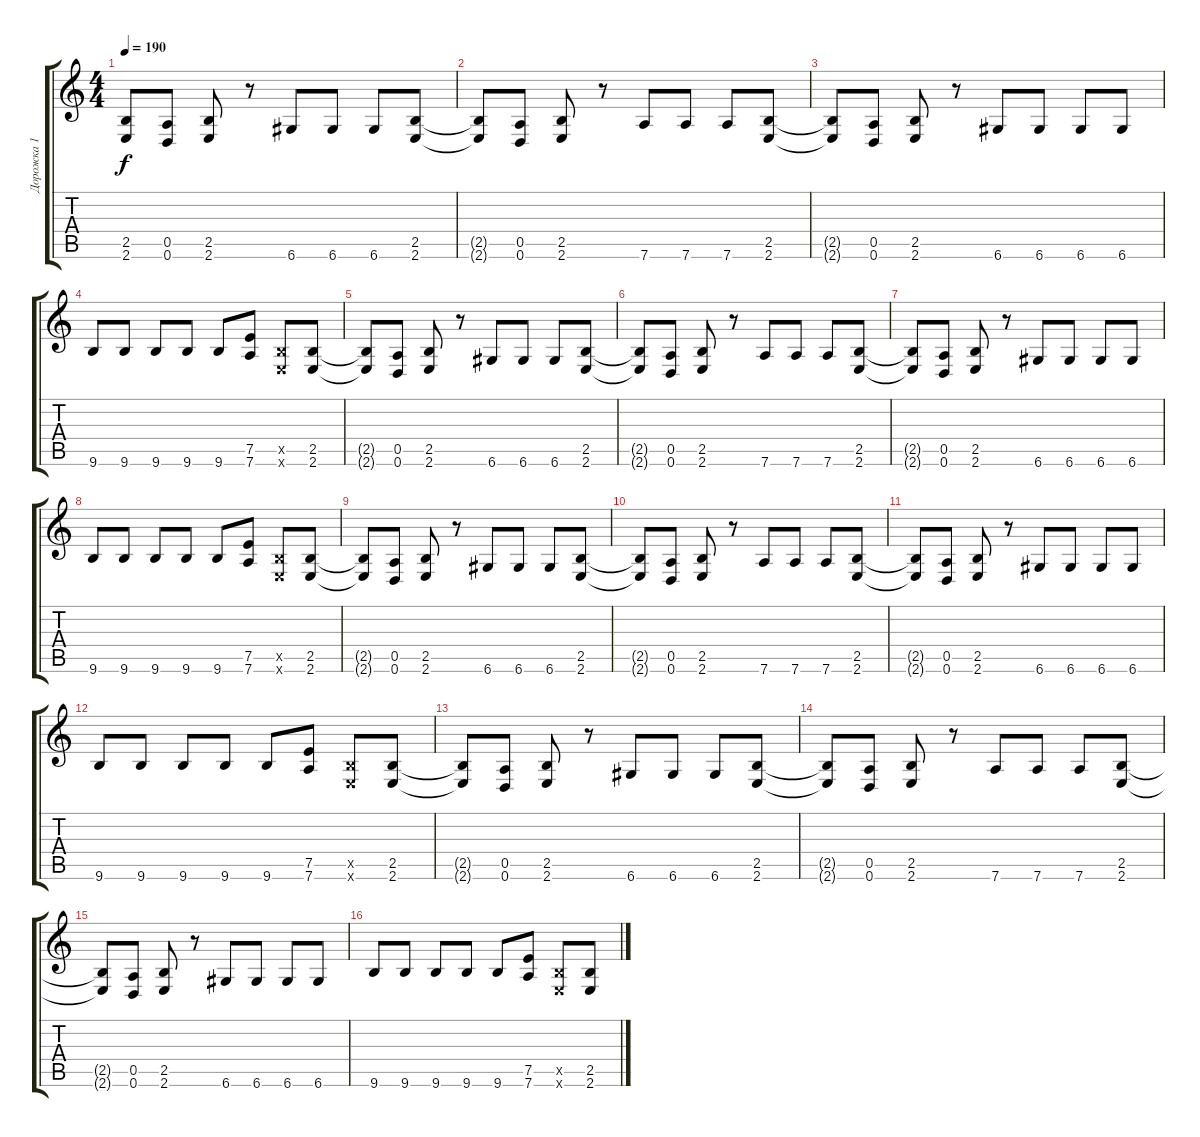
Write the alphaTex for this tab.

\track ("Дорожка 1" "Дорожка 1") {instrument distortionguitar}
\staff {score tabs}
\tuning (E4 B3 G3 D3 A2 D2) {hide}
\ts (4 4)
\tempo 190
\clef g2
\ks c
(2.5{t} 2.6{t}).8{dy f} (0.5 0.6).8 (2.5 2.6).8 r.8 6.6.8 6.6.8 6.6.8 (2.5 2.6).8 |
(2.5{t} 2.6{t}).8 (0.5 0.6).8 (2.5 2.6).8 r.8 7.6.8 7.6.8 7.6.8 (2.5 2.6).8 |
(2.5{t} 2.6{t}).8 (0.5 0.6).8 (2.5 2.6).8 r.8 6.6.8 6.6.8 6.6.8 6.6.8 |
9.6.8 9.6.8 9.6.8 9.6.8 9.6.8 (7.5 7.6).8 (2.5{x} 2.6{x}).8 (2.5 2.6).8 |
(2.5{t} 2.6{t}).8 (0.5 0.6).8 (2.5 2.6).8 r.8 6.6.8 6.6.8 6.6.8 (2.5 2.6).8 |
(2.5{t} 2.6{t}).8 (0.5 0.6).8 (2.5 2.6).8 r.8 7.6.8 7.6.8 7.6.8 (2.5 2.6).8 |
(2.5{t} 2.6{t}).8 (0.5 0.6).8 (2.5 2.6).8 r.8 6.6.8 6.6.8 6.6.8 6.6.8 |
9.6.8 9.6.8 9.6.8 9.6.8 9.6.8 (7.5 7.6).8 (2.5{x} 2.6{x}).8 (2.5 2.6).8 |
(2.5{t} 2.6{t}).8 (0.5 0.6).8 (2.5 2.6).8 r.8 6.6.8 6.6.8 6.6.8 (2.5 2.6).8 |
(2.5{t} 2.6{t}).8 (0.5 0.6).8 (2.5 2.6).8 r.8 7.6.8 7.6.8 7.6.8 (2.5 2.6).8 |
(2.5{t} 2.6{t}).8 (0.5 0.6).8 (2.5 2.6).8 r.8 6.6.8 6.6.8 6.6.8 6.6.8 |
9.6.8 9.6.8 9.6.8 9.6.8 9.6.8 (7.5 7.6).8 (2.5{x} 2.6{x}).8 (2.5 2.6).8 |
(2.5{t} 2.6{t}).8 (0.5 0.6).8 (2.5 2.6).8 r.8 6.6.8 6.6.8 6.6.8 (2.5 2.6).8 |
(2.5{t} 2.6{t}).8 (0.5 0.6).8 (2.5 2.6).8 r.8 7.6.8 7.6.8 7.6.8 (2.5 2.6).8 |
(2.5{t} 2.6{t}).8 (0.5 0.6).8 (2.5 2.6).8 r.8 6.6.8 6.6.8 6.6.8 6.6.8 |
9.6.8 9.6.8 9.6.8 9.6.8 9.6.8 (7.5 7.6).8 (2.5{x} 2.6{x}).8 (2.5 2.6).8
